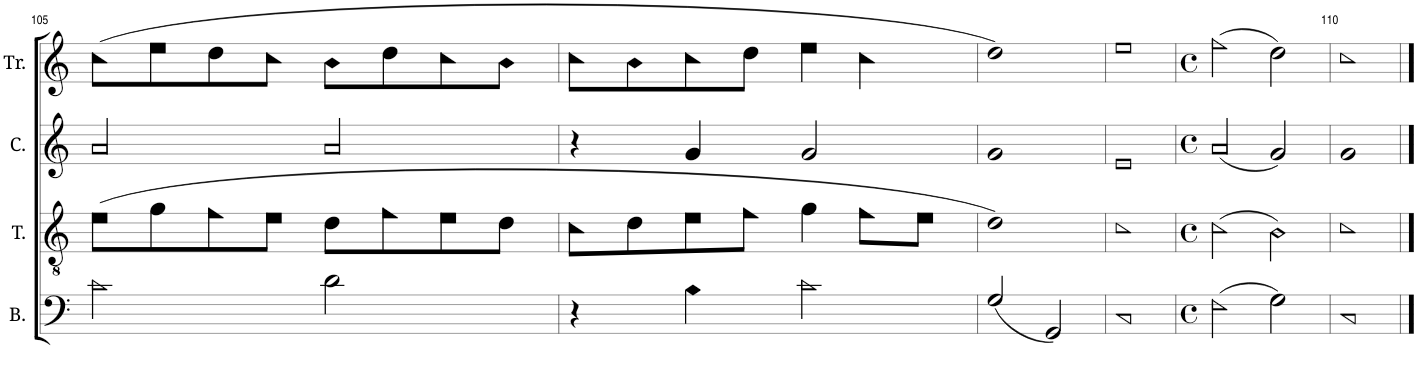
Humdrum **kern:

**kern	**kern	**kern	**kern
*part4	*part3	*part2	*part1
*staff4	*staff3	*staff2	*staff1
*I"Bass	*I"Tenor	*I"C.	*I"Tr.
*I'B.	*I'T.	*I'C.	*I'Tr.
!!LO:PB:g=z
*clefF4	*clefGv2	*clefG2	*clefG2
*k[]	*k[]	*k[]	*k[]
*M2/2	*M2/2	*M2/2	*M2/2
*met(c|)	*met(c|)	*met(c|)	*met(c|)
=105	=105	=105	=105
2c!\	(8e!\L	2a!/	(8cc!\L
.	8g!\	.	8ee!\
.	8f!\	.	8dd!\
.	8e!\J	.	8cc!\J
2d!\	8d!\L	2a!/	8b!\L
.	8f!\	.	8dd!\
.	8e!\	.	8cc!\
.	8d!\J	.	8b!\J
=106	=106	=106	=106
4r	8c!\L	4r	8cc!\L
.	8d!\	.	8b!\
4B!\	8e!\	4g!/	8cc!\
.	8f!\J	.	8dd!\J
2c!\	4g!\	2g!/	4ee!\
.	8f!\L	.	4cc!\
.	8e!\J	.	.
=107	=107	=107	=107
(2G!/	1d!)	1g!	1dd!)
2GG!/)	.	.	.
=108	=108	=108	=108
1C!	1c!	1e!	1ee!
=109	=109	=109	=109
*M4/4	*M4/4	*M4/4	*M4/4
*met(c)	*met(c)	*met(c)	*met(c)
(2F!\	(2c!\	(2a!/	(2ff!\
2G!\)	2B!\)	2g!/)	2dd!\)
=110	=110	=110	=110
1C!	1c!	1g!	1cc!
==	==	==	==
*-	*-	*-	*-
